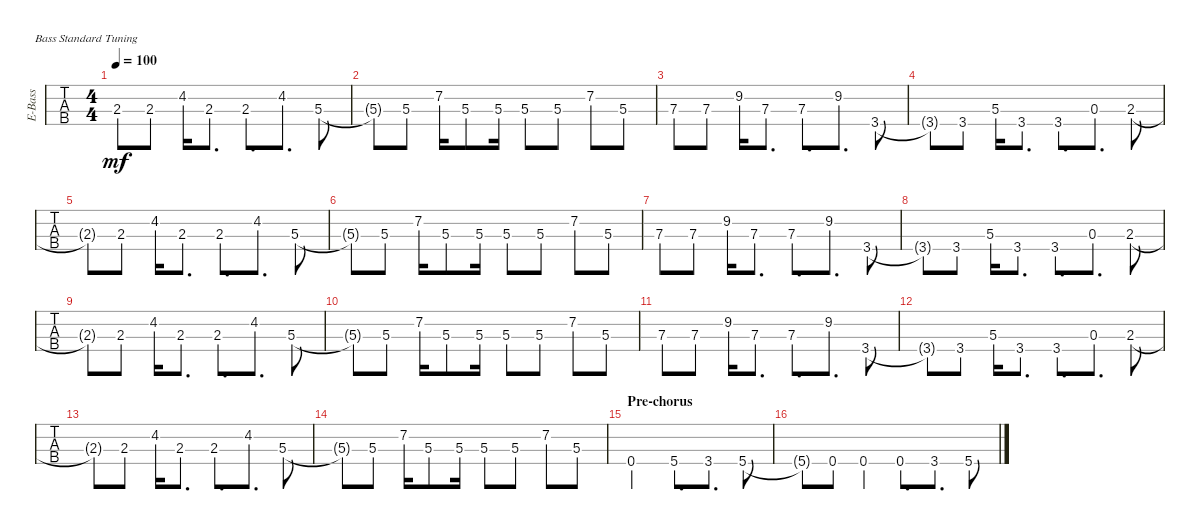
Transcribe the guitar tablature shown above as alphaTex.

\defaultSystemsLayout 4
\bracketExtendMode groupsimilarinstruments
\otherSystemsTrackNameOrientation horizontal
\track ("Cole Train" "E-Bass") {instrument electricbassfinger}
\staff {tabs}
\tuning (G2 D2 A1 E1)
\ts (4 4)
\tempo 100
\clef f4
\ks c
2.3{t}.8{dy mf} 2.3.8 4.2{acc #}.16 2.3.8{d} 2.3.8{d} 4.2{acc #}.8{d} 5.3.8 |
5.3{t}.8 5.3.8 7.2.16 5.3.8 5.3.16 5.3.8 5.3.8 7.2.8 5.3.8 |
7.3.8 7.3.8 9.2.16 7.3.8{d} 7.3.8{d} 9.2.8{d} 3.4.8 |
3.4{t}.8 3.4.8 5.3.16 3.4.8{d} 3.4.8{d} 0.3.8{d} 2.3.8 |
2.3{t}.8 2.3.8 4.2{acc #}.16 2.3.8{d} 2.3.8{d} 4.2{acc #}.8{d} 5.3.8 |
5.3{t}.8 5.3.8 7.2.16 5.3.8 5.3.16 5.3.8 5.3.8 7.2.8 5.3.8 |
7.3.8 7.3.8 9.2.16 7.3.8{d} 7.3.8{d} 9.2.8{d} 3.4.8 |
3.4{t}.8 3.4.8 5.3.16 3.4.8{d} 3.4.8{d} 0.3.8{d} 2.3.8 |
2.3{t}.8 2.3.8 4.2{acc #}.16 2.3.8{d} 2.3.8{d} 4.2{acc #}.8{d} 5.3.8 |
5.3{t}.8 5.3.8 7.2.16 5.3.8 5.3.16 5.3.8 5.3.8 7.2.8 5.3.8 |
7.3.8 7.3.8 9.2.16 7.3.8{d} 7.3.8{d} 9.2.8{d} 3.4.8 |
3.4{t}.8 3.4.8 5.3.16 3.4.8{d} 3.4.8{d} 0.3.8{d} 2.3.8 |
2.3{t}.8 2.3.8 4.2{acc #}.16 2.3.8{d} 2.3.8{d} 4.2{acc #}.8{d} 5.3.8 |
5.3{t}.8 5.3.8 7.2.16 5.3.8 5.3.16 5.3.8 5.3.8 7.2.8 5.3.8 |
\section ("" "Pre-chorus")
0.4.2 5.4.8{d} 3.4.8{d} 5.4.8 |
5.4{t}.8 0.4.8 0.4.4 0.4.8{d} 3.4.8{d} 5.4.8
